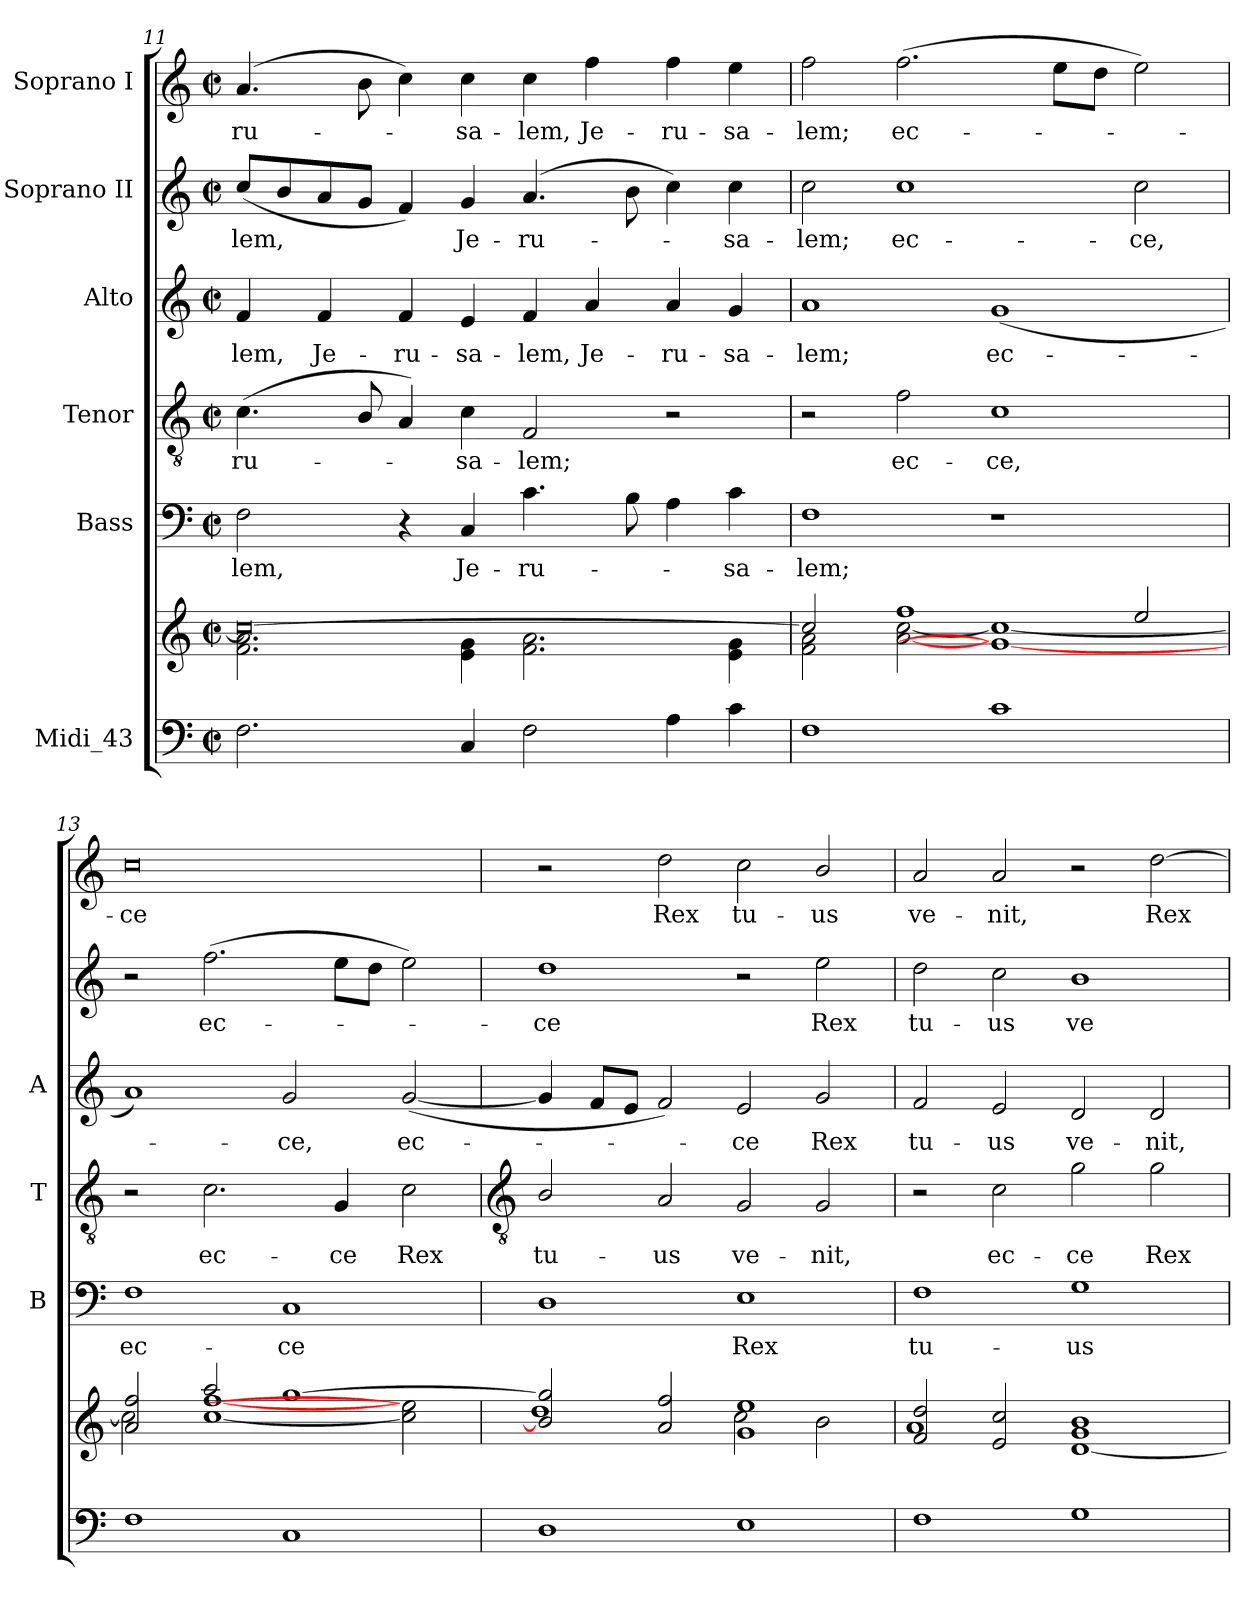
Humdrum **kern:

**kern	**kern	**kern	**text	**kern	**text	**kern	**text	**kern	**text	**kern	**text
*part6	*part6	*part5	*part5	*part4	*part4	*part3	*part3	*part2	*part2	*part1	*part1
*staff7	*staff6	*staff5	*staff5	*staff4	*staff4	*staff3	*staff3	*staff2	*staff2	*staff1	*staff1
*I"Midi_43	*	*I"Bass	*	*I"Tenor	*	*I"Alto	*	*I"Soprano II	*	*I"Soprano I	*
*	*	*I'B	*	*I'T	*	*I'A	*	*	*	*	*
*clefF4	*clefG2	*clefF4	*	*clefGv2	*	*clefG2	*	*clefG2	*	*clefG2	*
*k[]	*k[]	*k[]	*	*k[]	*	*k[]	*	*k[]	*	*k[]	*
*C:	*C:	*C:	*	*C:	*	*C:	*	*C:	*	*C:	*
*M4/2	*M4/2	*M4/2	*	*M4/2	*	*M4/2	*	*M4/2	*	*M4/2	*
*met(c|)	*met(c|)	*met(c|)	*	*met(c|)	*	*met(c|)	*	*met(c|)	*	*met(c|)	*
=11	=11	=11	=11	=11	=11	=11	=11	=11	=11	=11	=11
*	*^	*	*	*	*	*	*	*	*	*	*
!	!	!	!	!LO:LY:b	!	!LO:LY:b	!	!LO:LY:b	!	!LO:LY:b	!	!LO:LY:b
2.F	0cc/_	2.f\ 2.a\	2F	-lem,	(<4.c	-ru-	4f	-lem,	(<8ccL	-lem,	(>4.a	-ru-
.	.	.	.	.	.	.	.	.	8b	.	.	.
!	!	!	!	!	!	!	!	!LO:LY:b	!	!	!	!
.	.	.	.	.	.	.	4f	Je-	8a	.	.	.
.	.	.	.	.	8B/	.	.	.	8gJ	.	8b	.
!	!	!	!	!	!	!	!	!LO:LY:b	!	!	!	!
.	.	.	4r	.	4A)	.	4f	-ru-	4f)	.	4cc)	.
!	!	!	!	!LO:LY:b	!	!LO:LY:b	!	!LO:LY:b	!	!LO:LY:b	!	!LO:LY:b
4C	.	4e\ 4g\	4C	Je-	4c	sa-	4e	-sa-	4g	Je-	4cc	sa-
!	!	!	!	!LO:LY:b	!	!LO:LY:b	!	!LO:LY:b	!	!LO:LY:b	!	!LO:LY:b
2F	.	2.f\ 2.a\	4.c	-ru-	2F	-lem;	4f	-lem,	(>4.a	-ru-	4cc	-lem,
!	!	!	!	!	!	!	!	!LO:LY:b	!	!	!	!LO:LY:b
.	.	.	.	.	.	.	4a	Je-	.	.	4ff	Je-
.	.	.	8B	.	.	.	.	.	8b	.	.	.
!	!	!	!	!	!	!	!	!LO:LY:b	!	!	!	!LO:LY:b
4A	.	.	4A	.	2r	.	4a	-ru-	4cc)	.	4ff	-ru-
!	!	!	!	!LO:LY:b	!	!	!	!LO:LY:b	!	!LO:LY:b	!	!LO:LY:b
4c	.	4e\ 4g\	4c	sa-	.	.	4g	-sa-	4cc	sa-	4ee	-sa-
=12	=12	=12	=12	=12	=12	=12	=12	=12	=12	=12	=12	=12
!	!	!	!	!LO:LY:b	!	!	!	!LO:LY:b	!	!LO:LY:b	!	!LO:LY:b
1F	2cc/]	2f\ 2a\	1F	-lem;	2r	.	1a	-lem;	2cc	-lem;	2ff	-lem;
!	!	!	!	!	!	!LO:LY:b	!	!	!	!LO:LY:b	!	!LO:LY:b
.	1ff/	[2a\ [2cc\	.	.	2f	ec-	.	.	1cc	ec-	(>2.ff	ec-
!	!	!	!	!	!	!LO:LY:b	!	!LO:LY:b	!	!	!	!
1c	.	1g\_ 1cc\_	1r	.	1c	-ce,	(<1g	ec-	.	.	.	.
.	.	.	.	.	.	.	.	.	.	.	8eeL	.
.	.	.	.	.	.	.	.	.	.	.	8ddJ	.
!	!	!	!	!	!	!	!	!	!	!LO:LY:b	!	!
.	2ee/	.	.	.	.	.	.	.	2cc	-ce,	2ee)	.
=13	=13	=13	=13	=13	=13	=13	=13	=13	=13	=13	=13	=13
!	!	!	!	!LO:LY:b	!	!	!	!	!	!	!	!LO:LY:b
1F	2a/ 2ff/	2cc\]	1F	ec-	2r	.	1a)	.	2r	.	0cc	ce
!	!	!	!	!	!	!LO:LY:b	!	!	!	!LO:LY:b	!	!
.	2aa/	[1cc\ [1ff\	.	.	2.c	ec-	.	.	(>2.ff	ec-	.	.
!	!	!	!	!LO:LY:b	!	!	!	!LO:LY:b	!	!	!	!
1C	[1gg/	.	1C	-ce	.	.	2g	ce,	.	.	.	.
!	!	!	!	!	!	!LO:LY:b	!	!	!	!	!	!
.	.	.	.	.	4G	-ce	.	.	8eeL	.	.	.
.	.	.	.	.	.	.	.	.	8ddJ	.	.	.
!	!	!	!	!	!	!LO:LY:b	!	!LO:LY:b	!	!	!	!
.	.	2cc\] 2ee\]	.	.	2c	Rex	(<[2g	ec-	2ee)	.	.	.
!!LO:LB:g=z
=14	=14	=14	=14	=14	=14	=14	=14	=14	=14	=14	=14	=14
*	*	*	*	*	*clefGv2	*	*	*	*	*	*	*
!	!	!	!	!	!	!LO:LY:b	!	!	!	!LO:LY:b	!	!
1D	2b/] 2gg/]	1dd\	1D	.	2B/	tu-	4g]	.	1dd	ce	2r	.
.	.	.	.	.	.	.	8fL	.	.	.	.	.
.	.	.	.	.	.	.	8eJ	.	.	.	.	.
!	!	!	!	!	!	!LO:LY:b	!	!	!	!	!	!LO:LY:b
.	2a/ 2ff/	.	.	.	2A	-us	2f)	.	.	.	2dd	Rex
!	!	!	!	!LO:LY:b	!	!LO:LY:b	!	!LO:LY:b	!	!	!	!LO:LY:b
1E	1g/ 1ee/	2cc\	1E	Rex	2G	ve-	2e	ce	2r	.	2cc	tu-
!	!	!	!	!	!	!LO:LY:b	!	!LO:LY:b	!	!LO:LY:b	!	!LO:LY:b
.	.	2b\	.	.	2G	-nit,	2g	Rex	2ee	Rex	2b/	-us
=15	=15	=15	=15	=15	=15	=15	=15	=15	=15	=15	=15	=15
!	!	!	!	!LO:LY:b	!	!	!	!LO:LY:b	!	!LO:LY:b	!	!LO:LY:b
1F	2f/ 2dd/	1a\	1F	tu-	2r	.	2f	tu-	2dd	tu-	2a	ve-
!	!	!	!	!	!	!LO:LY:b	!	!LO:LY:b	!	!LO:LY:b	!	!LO:LY:b
.	2e/ 2cc/	.	.	.	2c	ec-	2e	-us	2cc	-us	2a	-nit,
!	!	!	!	!LO:LY:b	!	!LO:LY:b	!	!LO:LY:b	!	!LO:LY:b	!	!
1G	1g/ 1b/	[1d/	1G	-us	2g	-ce	2d	ve-	1b/	ve-	2r	.
!	!	!	!	!	!	!LO:LY:b	!	!LO:LY:b	!	!	!	!LO:LY:b
.	.	.	.	.	2g	Rex	2d	-nit,	.	.	[2dd	Rex
*	*v	*v	*	*	*	*	*	*	*	*	*	*
=	=	=	=	=	=	=	=	=	=	=	=
*-	*-	*-	*-	*-	*-	*-	*-	*-	*-	*-	*-
